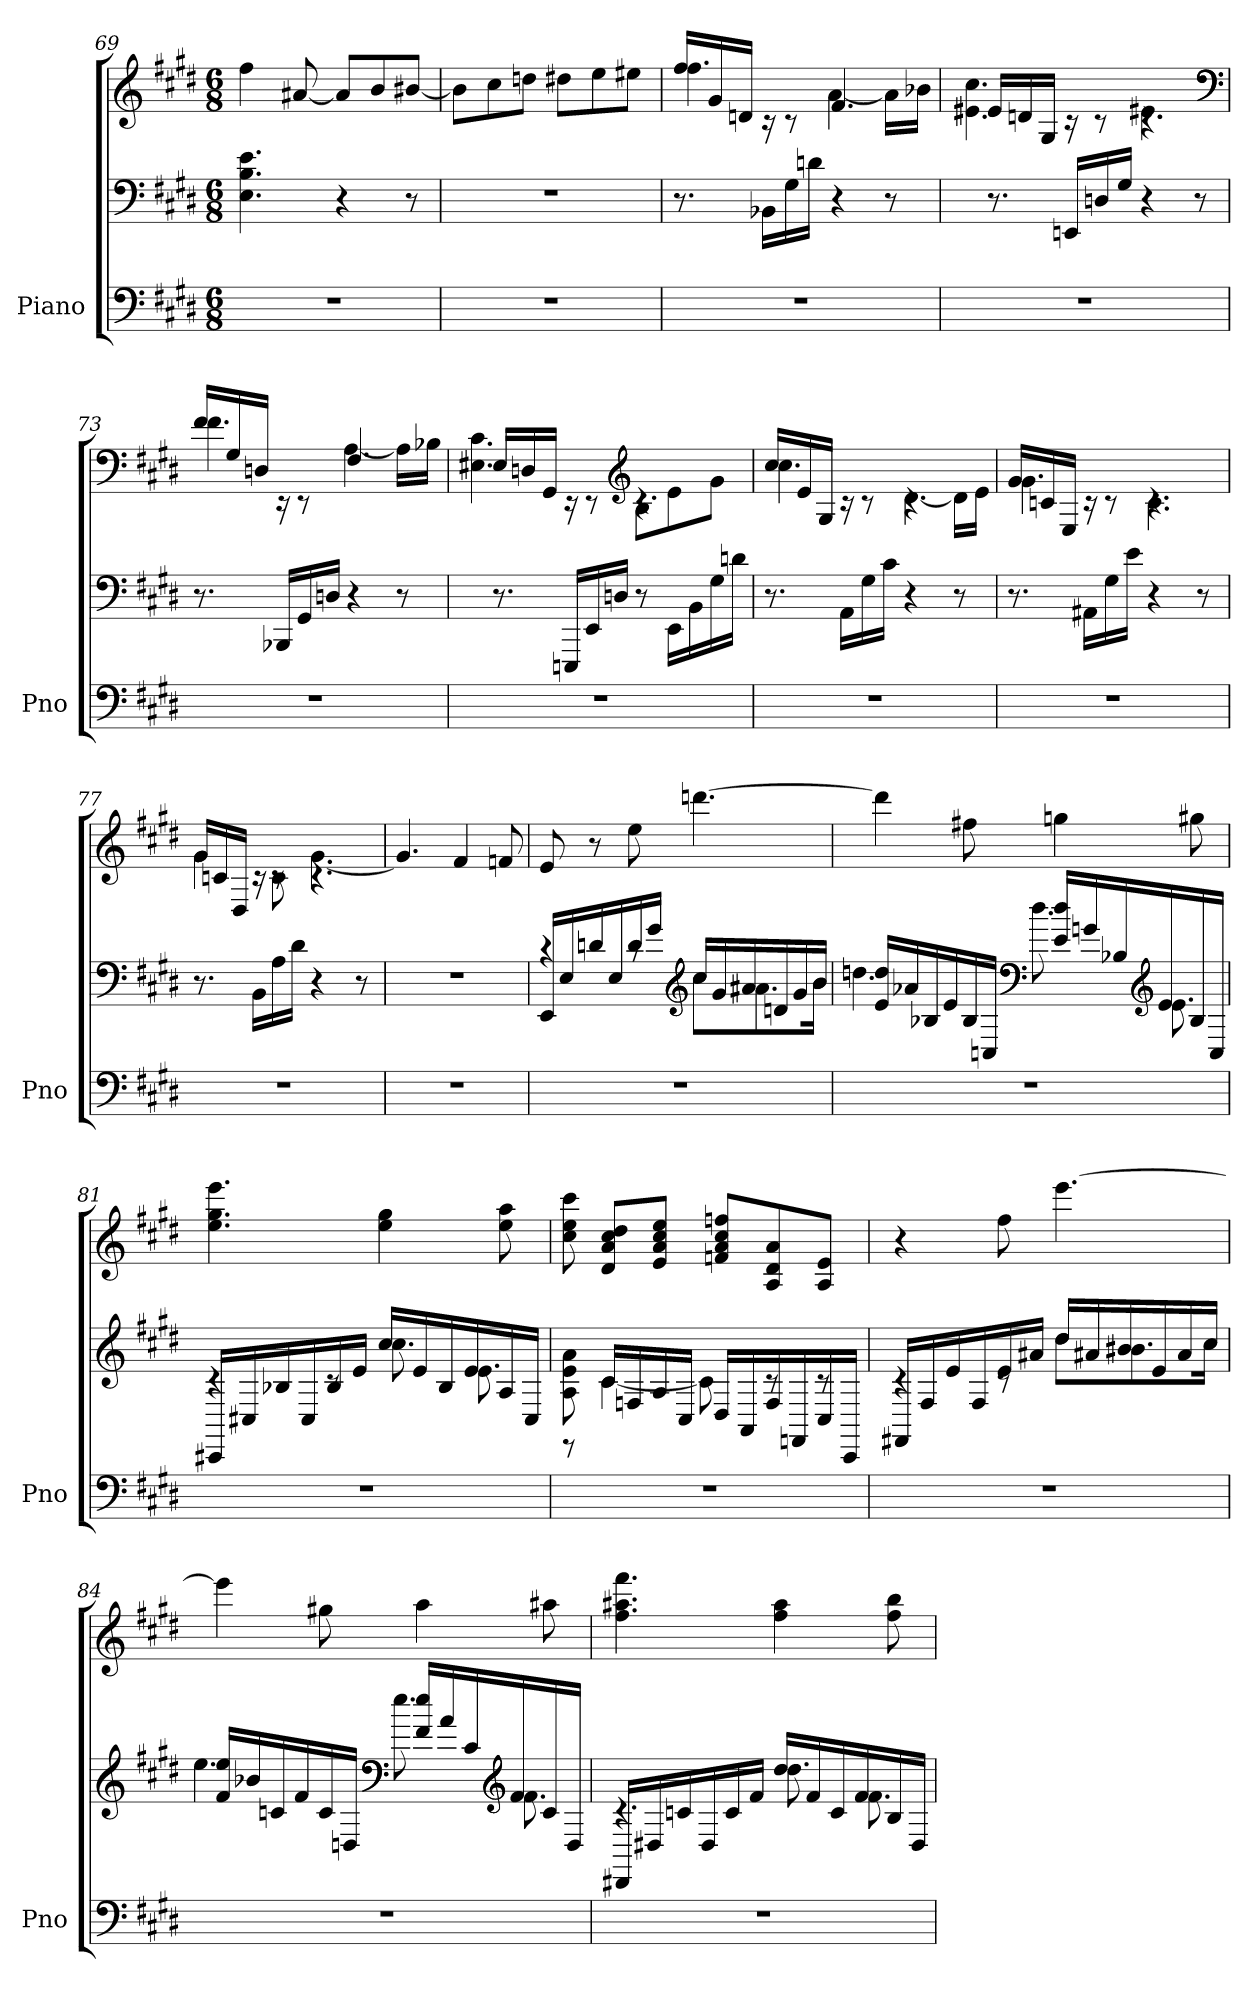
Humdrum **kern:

**kern	**kern	**kern
*part1	*part1	*part1
*staff3	*staff2	*staff1
*I"Piano	*	*
*I'Pno	*	*
*clefF4	*clefF4	*clefG2
*k[f#c#g#d#]	*k[f#c#g#d#]	*k[f#c#g#d#]
*M6/8	*M6/8	*M6/8
=69	=69	=69
2.r	4.E 4.B 4.e	4ff#
.	.	[8a#X
.	4r	8a#L]
.	.	8b
.	8r	[8b#XJ
=70	=70	=70
2.r	2.r	8b#L]
.	.	8cc#
.	.	8ddnJ
.	.	8dd#XL
.	.	8ee
.	.	8ee#XJ
=71	=71	=71
*	*	*^
2.r	8.r	16ff#LL	4.ff#
.	.	16g#	.
.	.	16dnJJ	.
.	16BB-XLL	16rc	.
.	16G#	8rc	.
.	16dnJJ	.	.
.	4r	4.f#	[4a
.	8r	.	16aLL]
.	.	.	16b-XJJ
=72	=72	=72	=72
2.r	8.r	16e#XLL	4.e#X 4.cc#
.	.	16dn	.
.	.	16G#JJ	.
.	16EEnLL	16rc	.
.	16Dn	8rc	.
.	16G#JJ	.	.
.	4r	4.rc	4.e#X
.	8r	.	.
*	*	*clefF4	*
=73	=73	=73	=73
2.r	8.r	16f#LL	4.f#
.	.	16G#	.
.	.	16DnJJ	.
.	16BBB-XLL	16rEE	.
.	16GG#	8rEE	.
.	16DnJJ	.	.
.	4r	4.F#	[4A
.	8r	.	16ALL]
.	.	.	16B-XJJ
=74	=74	=74	=74
2.r	8.r	16E#XLL	4.E#X 4.c#
.	.	16Dn	.
.	.	16GG#JJ	.
.	16EEEnLL	16rEE	.
.	16EE	8rEE	.
.	16DnJJ	.	.
*	*	*clefG2	*
.	8r	4.rc	8BL
.	16EELL	.	8e
.	16BB	.	.
.	16G#	.	8g#J
.	16dnJJ	.	.
=75	=75	=75	=75
2.r	8.r	16cc#LL	4.cc#
.	.	16e	.
.	.	16G#JJ	.
.	16AALL	16rc	.
.	16G#	8rc	.
.	16c#JJ	.	.
.	4r	4.rc	[4d#
.	8r	.	16d#LL]
.	.	.	16eJJ
=76	=76	=76	=76
2.r	8.r	16g#LL	4.g#
.	.	16cn	.
.	.	16EJJ	.
.	16AA#XLL	16rc	.
.	16G#	8rc	.
.	16eJJ	.	.
.	4r	4.rc	4.c
.	8r	.	.
=77	=77	=77	=77
2.r	8.r	16g#LL	4g#
.	.	16cn	.
.	.	16D#JJ	.
.	16BBLL	16rc	.
.	16A	8rc	8c
.	16d#JJ	.	.
.	4r	4.rc	[4.g#
.	8r	.	.
*	*	*v	*v
=78	=78	=78
2.r	2.r	4.g#]
.	.	4f#
.	.	8fn
=79	=79	=79
*	*^	*
2.r	16EELL	4rc	8e
.	16E	.	.
.	16dn	.	8r
.	16E	.	.
.	16d	8rc	8ee
.	16g#JJ	.	.
*	*clefG2	*	*
.	16cc#LL	8cc#L	[4.dddn
.	16g#	.	.
.	16a#X	8.a#X	.
.	16dn	.	.
.	16g#	.	.
.	16bJJ	16bJk	.
=80	=80	=80	=80
2.r	16e 16ddnLL	4.ddn	4ddd]
.	16a-X	.	.
.	16B-X	.	.
.	16e	.	.
.	16B-	.	8ff#X
.	16CnJJ	.	.
*	*clefF4	*	*
.	16e 16ddLL	8.dd	4ggn
.	16gn	.	.
.	16B-X	.	.
*	*clefG2	*	*
.	16e	8.e	.
.	16B-	.	8gg#X
.	16CJJ	.	.
=81	=81	=81	=81
2.r	16CC#XLL	4rc	4.ee 4.gg# 4.eee
.	16C#X	.	.
.	16B-X	.	.
.	16C#	.	.
.	16B-	8rc	.
.	16eJJ	.	.
.	16cc#LL	8.cc#	4ee 4gg#
.	16e	.	.
.	16B-	.	.
.	16e	8.e	.
.	16A	.	8ee 8aa
.	16C#JJ	.	.
=82	=82	=82	=82
2.r	8rEE	8A 8e 8a	8cc# 8ee 8ccc#
.	16c#LL	[4c#	8d# 8a 8cc# 8dd#L
.	16Fn	.	.
.	16A	.	8e 8a 8cc# 8eeJ
.	16C#JJ	.	.
.	16D#LL	8c#]	8fn 8a 8cc# 8ffnL
.	16AA	.	.
.	16F	8rc	8A 8d# 8a
.	16FFn	.	.
.	16C#	8rc	8A 8eJ
.	16CC#JJ	.	.
=83	=83	=83	=83
2.r	16FF#XLL	4rc	4r
.	16F#	.	.
.	16e	.	.
.	16F#	.	.
.	16e	8rc	8ff#
.	16a#XJJ	.	.
.	16dd#LL	8dd#L	[4.eee
.	16a#X	.	.
.	16b#X	8.b#X	.
.	16e	.	.
.	16a#	.	.
.	16cc#JJ	16cc#Jk	.
=84	=84	=84	=84
2.r	16f# 16eeLL	4.ee	4eee]
.	16b-X	.	.
.	16cn	.	.
.	16f#	.	.
.	16c	.	8gg#X
.	16DnJJ	.	.
*	*clefF4	*	*
.	16f# 16eeLL	8.ee	4aa
.	16a	.	.
.	16c	.	.
*	*clefG2	*	*
.	16f#	8.f#	.
.	16c	.	8aa#X
.	16DJJ	.	.
=85	=85	=85	=85
2.r	16DD#XLL	4.rc	4.ff# 4.aa#X 4.fff#
.	16D#X	.	.
.	16cn	.	.
.	16D#	.	.
.	16c	.	.
.	16f#JJ	.	.
.	16dd#LL	8.dd#	4ff# 4aa#
.	16f#	.	.
.	16c	.	.
.	16f#	8.f#	.
.	16B	.	8ff# 8bb
.	16D#JJ	.	.
*	*v	*v	*
=	=	=
*-	*-	*-
